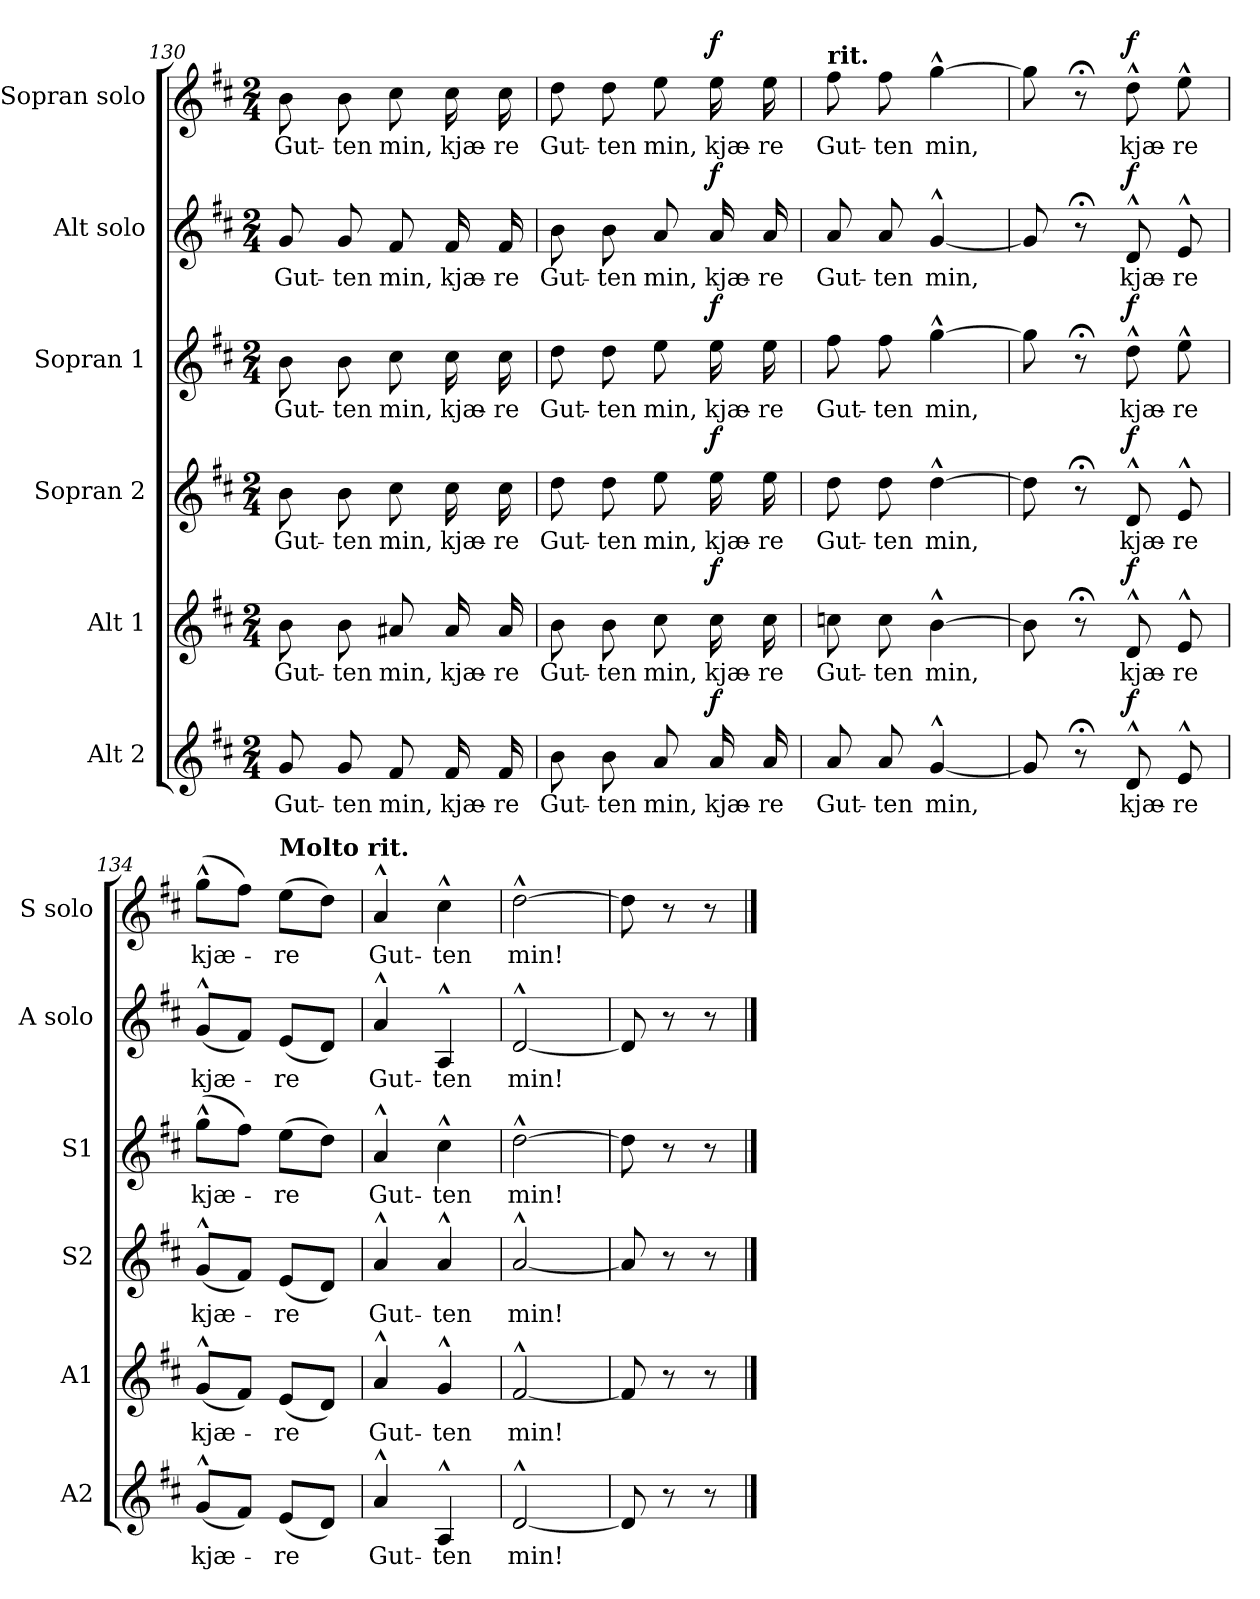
**kern	**text	**dynam	**kern	**text	**dynam	**kern	**text	**dynam	**kern	**text	**dynam	**kern	**text	**dynam	**kern	**text	**dynam
*part6	*part6	*part6	*part5	*part5	*part5	*part4	*part4	*part4	*part3	*part3	*part3	*part2	*part2	*part2	*part1	*part1	*part1
*staff6	*staff6	*staff6	*staff5	*staff5	*staff5	*staff4	*staff4	*staff4	*staff3	*staff3	*staff3	*staff2	*staff2	*staff2	*staff1	*staff1	*staff1
*I"Alt 2	*	*	*I"Alt 1	*	*	*I"Sopran 2	*	*	*I"Sopran 1	*	*	*I"Alt solo	*	*	*I"Sopran solo	*	*
*I'A2	*	*	*I'A1	*	*	*I'S2	*	*	*I'S1	*	*	*I'A solo	*	*	*I'S solo	*	*
!!LO:PB:g=z
*clefG2	*	*	*clefG2	*	*	*clefG2	*	*	*clefG2	*	*	*clefG2	*	*	*clefG2	*	*
*k[f#c#]	*	*	*k[f#c#]	*	*	*k[f#c#]	*	*	*k[f#c#]	*	*	*k[f#c#]	*	*	*k[f#c#]	*	*
*M2/4	*	*	*M2/4	*	*	*M2/4	*	*	*M2/4	*	*	*M2/4	*	*	*M2/4	*	*
=130	=130	=130	=130	=130	=130	=130	=130	=130	=130	=130	=130	=130	=130	=130	=130	=130	=130
!	!LO:LY:b	!	!	!LO:LY:b	!	!	!LO:LY:b	!	!	!LO:LY:b	!	!	!LO:LY:b	!	!	!LO:LY:b	!
8g/	Gut-	.	8b\	Gut-	.	8b\	Gut-	.	8b\	Gut-	.	8g/	Gut-	.	8b\	Gut-	.
!	!LO:LY:b	!	!	!LO:LY:b	!	!	!LO:LY:b	!	!	!LO:LY:b	!	!	!LO:LY:b	!	!	!LO:LY:b	!
8g/	-ten	.	8b\	-ten	.	8b\	-ten	.	8b\	-ten	.	8g/	-ten	.	8b\	-ten	.
!	!LO:LY:b	!	!	!LO:LY:b	!	!	!LO:LY:b	!	!	!LO:LY:b	!	!	!LO:LY:b	!	!	!LO:LY:b	!
8f#/	min,	.	8a#X/	min,	.	8cc#\	min,	.	8cc#\	min,	.	8f#/	min,	.	8cc#\	min,	.
!	!LO:LY:b	!	!	!LO:LY:b	!	!	!LO:LY:b	!	!	!LO:LY:b	!	!	!LO:LY:b	!	!	!LO:LY:b	!
16f#/	kjæ-	.	16a#/	kjæ-	.	16cc#\	kjæ-	.	16cc#\	kjæ-	.	16f#/	kjæ-	.	16cc#\	kjæ-	.
!	!LO:LY:b	!	!	!LO:LY:b	!	!	!LO:LY:b	!	!	!LO:LY:b	!	!	!LO:LY:b	!	!	!LO:LY:b	!
16f#/	-re	.	16a#/	-re	.	16cc#\	-re	.	16cc#\	-re	.	16f#/	-re	.	16cc#\	-re	.
=131	=131	=131	=131	=131	=131	=131	=131	=131	=131	=131	=131	=131	=131	=131	=131	=131	=131
!	!LO:LY:b	!	!	!LO:LY:b	!	!	!LO:LY:b	!	!	!LO:LY:b	!	!	!LO:LY:b	!	!	!LO:LY:b	!
8b\	Gut-	.	8b\	Gut-	.	8dd\	Gut-	.	8dd\	Gut-	.	8b\	Gut-	.	8dd\	Gut-	.
!	!LO:LY:b	!	!	!LO:LY:b	!	!	!LO:LY:b	!	!	!LO:LY:b	!	!	!LO:LY:b	!	!	!LO:LY:b	!
8b\	-ten	.	8b\	-ten	.	8dd\	-ten	.	8dd\	-ten	.	8b\	-ten	.	8dd\	-ten	.
!	!LO:LY:b	!	!	!LO:LY:b	!	!	!LO:LY:b	!	!	!LO:LY:b	!	!	!LO:LY:b	!	!	!LO:LY:b	!
8a/	min,	.	8cc#\	min,	.	8ee\	min,	.	8ee\	min,	.	8a/	min,	.	8ee\	min,	.
!	!LO:LY:b	!LO:DY:a	!	!LO:LY:b	!LO:DY:a	!	!LO:LY:b	!LO:DY:a	!	!LO:LY:b	!LO:DY:a	!	!LO:LY:b	!LO:DY:a	!	!LO:LY:b	!LO:DY:a
16a/	kjæ-	f	16cc#\	kjæ-	f	16ee\	kjæ-	f	16ee\	kjæ-	f	16a/	kjæ-	f	16ee\	kjæ-	f
!	!LO:LY:b	!	!	!LO:LY:b	!	!	!LO:LY:b	!	!	!LO:LY:b	!	!	!LO:LY:b	!	!	!LO:LY:b	!
16a/	-re	.	16cc#\	-re	.	16ee\	-re	.	16ee\	-re	.	16a/	-re	.	16ee\	-re	.
=132	=132	=132	=132	=132	=132	=132	=132	=132	=132	=132	=132	=132	=132	=132	=132	=132	=132
!	!	!	!	!	!	!	!	!	!	!	!	!	!	!	!LO:TX:a:B:t=rit.	!	!
!	!LO:LY:b	!	!	!LO:LY:b	!	!	!LO:LY:b	!	!	!LO:LY:b	!	!	!LO:LY:b	!	!	!LO:LY:b	!
8a/	Gut-	.	8ccn\	Gut-	.	8dd\	Gut-	.	8ff#\	Gut-	.	8a/	Gut-	.	8ff#\	Gut-	.
!	!LO:LY:b	!	!	!LO:LY:b	!	!	!LO:LY:b	!	!	!LO:LY:b	!	!	!LO:LY:b	!	!	!LO:LY:b	!
8a/	-ten	.	8cc\	-ten	.	8dd\	-ten	.	8ff#\	-ten	.	8a/	-ten	.	8ff#\	-ten	.
!	!LO:LY:b	!	!	!LO:LY:b	!	!	!LO:LY:b	!	!	!LO:LY:b	!	!	!LO:LY:b	!	!	!LO:LY:b	!
[4g^^/	min,	.	[4b^^\	min,	.	[4dd^^\	min,	.	[4gg^^\	min,	.	[4g^^/	min,	.	[4gg^^\	min,	.
=133	=133	=133	=133	=133	=133	=133	=133	=133	=133	=133	=133	=133	=133	=133	=133	=133	=133
8g/]	.	.	8b\]	.	.	8dd\]	.	.	8gg\]	.	.	8g/]	.	.	8gg\]	.	.
8r;<	.	.	8r;<	.	.	8r;<	.	.	8r;<	.	.	8r;<	.	.	8r;<	.	.
!	!LO:LY:b	!LO:DY:a	!	!LO:LY:b	!LO:DY:a	!	!LO:LY:b	!LO:DY:a	!	!LO:LY:b	!LO:DY:a	!	!LO:LY:b	!LO:DY:a	!	!LO:LY:b	!LO:DY:a
8d^^/	kjæ-	f	8d^^/	kjæ-	f	8d^^/	kjæ-	f	8dd^^\	kjæ-	f	8d^^/	kjæ-	f	8dd^^\	kjæ-	f
!	!LO:LY:b	!	!	!LO:LY:b	!	!	!LO:LY:b	!	!	!LO:LY:b	!	!	!LO:LY:b	!	!	!LO:LY:b	!
8e^^/	-re	.	8e^^/	-re	.	8e^^/	-re	.	8ee^^\	-re	.	8e^^/	-re	.	8ee^^\	-re	.
=134	=134	=134	=134	=134	=134	=134	=134	=134	=134	=134	=134	=134	=134	=134	=134	=134	=134
!	!LO:LY:b	!	!	!LO:LY:b	!	!	!LO:LY:b	!	!	!LO:LY:b	!	!	!LO:LY:b	!	!	!LO:LY:b	!
(<8g^^/L	kjæ-	.	(<8g^^/L	kjæ-	.	(<8g^^/L	kjæ-	.	(>8gg^^\L	kjæ-	.	(<8g^^/L	kjæ-	.	(>8gg^^\L	kjæ-	.
8f#/J)	.	.	8f#/J)	.	.	8f#/J)	.	.	8ff#\J)	.	.	8f#/J)	.	.	8ff#\J)	.	.
!	!	!	!	!	!	!	!	!	!	!	!	!	!	!	!LO:TX:a:B:t=Molto rit.	!	!
!	!LO:LY:b	!	!	!LO:LY:b	!	!	!LO:LY:b	!	!	!LO:LY:b	!	!	!LO:LY:b	!	!	!LO:LY:b	!
(<8e/L	-re	.	(<8e/L	-re	.	(<8e/L	-re	.	(>8ee\L	-re	.	(<8e/L	-re	.	(>8ee\L	-re	.
8d/J)	.	.	8d/J)	.	.	8d/J)	.	.	8dd\J)	.	.	8d/J)	.	.	8dd\J)	.	.
=135	=135	=135	=135	=135	=135	=135	=135	=135	=135	=135	=135	=135	=135	=135	=135	=135	=135
!	!LO:LY:b	!	!	!LO:LY:b	!	!	!LO:LY:b	!	!	!LO:LY:b	!	!	!LO:LY:b	!	!	!LO:LY:b	!
4a^^/	Gut-	.	4a^^/	Gut-	.	4a^^/	Gut-	.	4a^^/	Gut-	.	4a^^/	Gut-	.	4a^^/	Gut-	.
!	!LO:LY:b	!	!	!LO:LY:b	!	!	!LO:LY:b	!	!	!LO:LY:b	!	!	!LO:LY:b	!	!	!LO:LY:b	!
4A^^/	-ten	.	4g^^/	-ten	.	4a^^/	-ten	.	4cc#^^\	-ten	.	4A^^/	-ten	.	4cc#^^\	-ten	.
=136	=136	=136	=136	=136	=136	=136	=136	=136	=136	=136	=136	=136	=136	=136	=136	=136	=136
!	!LO:LY:b	!	!	!LO:LY:b	!	!	!LO:LY:b	!	!	!LO:LY:b	!	!	!LO:LY:b	!	!	!LO:LY:b	!
[2d^^/	min!	.	[2f#^^/	min!	.	[2a^^/	min!	.	[2dd^^\	min!	.	[2d^^/	min!	.	[2dd^^\	min!	.
=137	=137	=137	=137	=137	=137	=137	=137	=137	=137	=137	=137	=137	=137	=137	=137	=137	=137
8d/]	.	.	8f#/]	.	.	8a/]	.	.	8dd\]	.	.	8d/]	.	.	8dd\]	.	.
8r	.	.	8r	.	.	8r	.	.	8r	.	.	8r	.	.	8r	.	.
8r	.	.	8r	.	.	8r	.	.	8r	.	.	8r	.	.	8r	.	.
==	==	==	==	==	==	==	==	==	==	==	==	==	==	==	==	==	==
*-	*-	*-	*-	*-	*-	*-	*-	*-	*-	*-	*-	*-	*-	*-	*-	*-	*-
